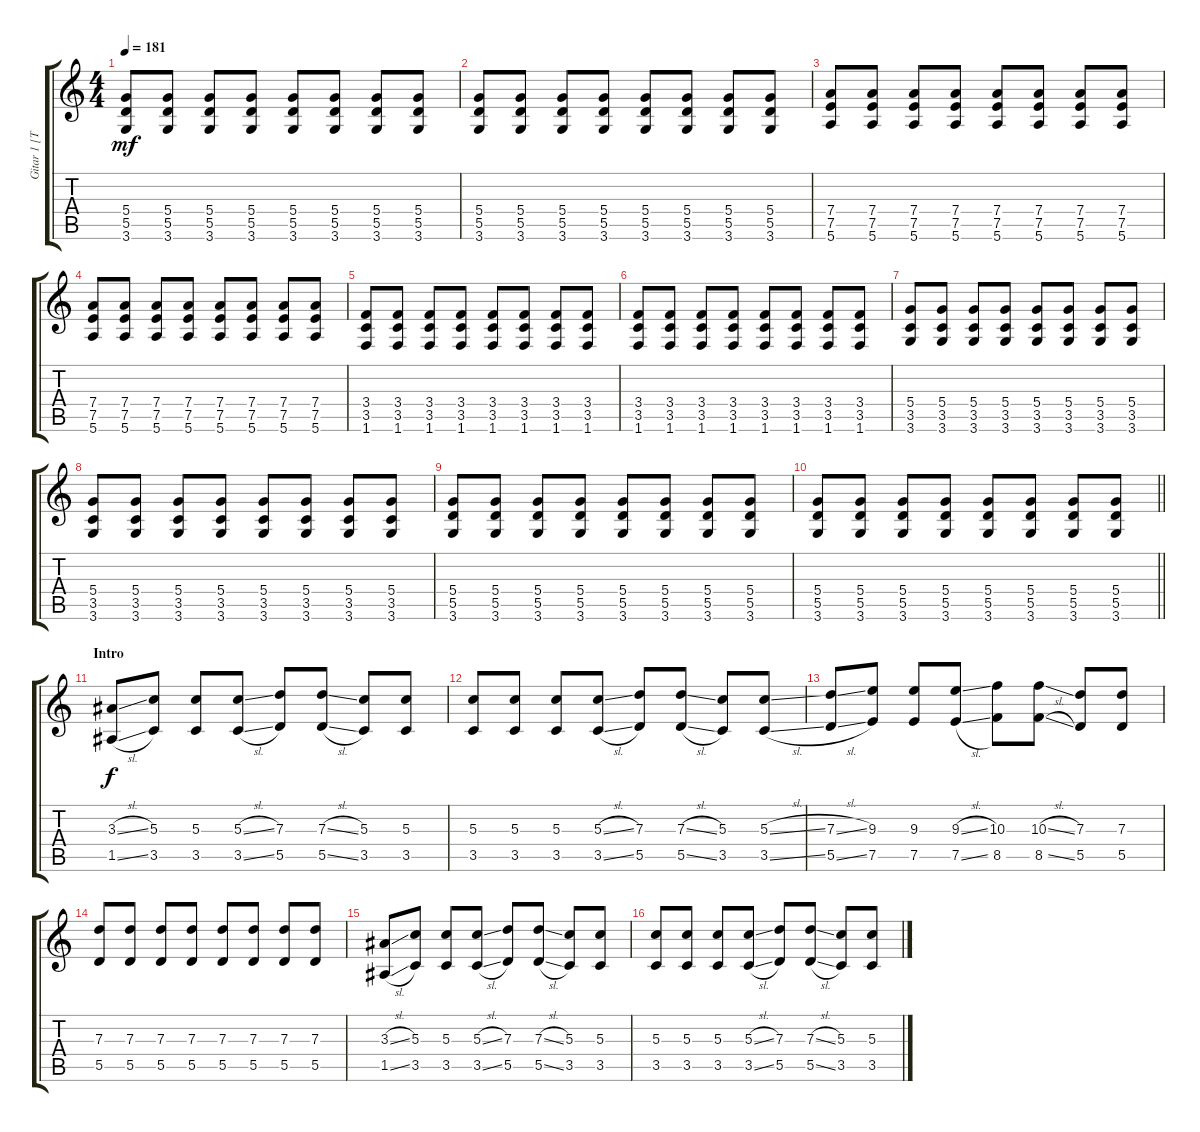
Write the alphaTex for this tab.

\track ("Gitar 1 [Toru]" "Gitar 1 [T") {instrument overdrivenguitar}
\staff {score tabs}
\tuning (E4 B3 G3 D3 A2 E2) {hide}
\ts (4 4)
\tempo 181
\clef g2
\ks c
(5.4 5.5 3.6).8{dy mf} (5.4 5.5 3.6).8 (5.4 5.5 3.6).8 (5.4 5.5 3.6).8 (5.4 5.5 3.6).8 (5.4 5.5 3.6).8 (5.4 5.5 3.6).8 (5.4 5.5 3.6).8 |
(5.4 5.5 3.6).8 (5.4 5.5 3.6).8 (5.4 5.5 3.6).8 (5.4 5.5 3.6).8 (5.4 5.5 3.6).8 (5.4 5.5 3.6).8 (5.4 5.5 3.6).8 (5.4 5.5 3.6).8 |
(7.4 7.5 5.6).8 (7.4 7.5 5.6).8 (7.4 7.5 5.6).8 (7.4 7.5 5.6).8 (7.4 7.5 5.6).8 (7.4 7.5 5.6).8 (7.4 7.5 5.6).8 (7.4 7.5 5.6).8 |
(7.4 7.5 5.6).8 (7.4 7.5 5.6).8 (7.4 7.5 5.6).8 (7.4 7.5 5.6).8 (7.4 7.5 5.6).8 (7.4 7.5 5.6).8 (7.4 7.5 5.6).8 (7.4 7.5 5.6).8 |
(3.4 3.5 1.6).8 (3.4 3.5 1.6).8 (3.4 3.5 1.6).8 (3.4 3.5 1.6).8 (3.4 3.5 1.6).8 (3.4 3.5 1.6).8 (3.4 3.5 1.6).8 (3.4 3.5 1.6).8 |
(3.4 3.5 1.6).8 (3.4 3.5 1.6).8 (3.4 3.5 1.6).8 (3.4 3.5 1.6).8 (3.4 3.5 1.6).8 (3.4 3.5 1.6).8 (3.4 3.5 1.6).8 (3.4 3.5 1.6).8 |
(5.4 3.5 3.6).8 (5.4 3.5 3.6).8 (5.4 3.5 3.6).8 (5.4 3.5 3.6).8 (5.4 3.5 3.6).8 (5.4 3.5 3.6).8 (5.4 3.5 3.6).8 (5.4 3.5 3.6).8 |
(5.4 3.5 3.6).8 (5.4 3.5 3.6).8 (5.4 3.5 3.6).8 (5.4 3.5 3.6).8 (5.4 3.5 3.6).8 (5.4 3.5 3.6).8 (5.4 3.5 3.6).8 (5.4 3.5 3.6).8 |
(5.4 5.5 3.6).8 (5.4 5.5 3.6).8 (5.4 5.5 3.6).8 (5.4 5.5 3.6).8 (5.4 5.5 3.6).8 (5.4 5.5 3.6).8 (5.4 5.5 3.6).8 (5.4 5.5 3.6).8 |
\barLineRight lightlight
(5.4 5.5 3.6).8 (5.4 5.5 3.6).8 (5.4 5.5 3.6).8 (5.4 5.5 3.6).8 (5.4 5.5 3.6).8 (5.4 5.5 3.6).8 (5.4 5.5 3.6).8 (5.4 5.5 3.6).8 |
\section ("" "Intro")
(3.3{sl} 1.5{sl}).8{dy f} (5.3 3.5).8 (5.3 3.5).8 (5.3{sl} 3.5{sl}).8 (7.3 5.5).8 (7.3{sl} 5.5{sl}).8 (5.3 3.5).8 (5.3 3.5).8 |
(5.3 3.5).8 (5.3 3.5).8 (5.3 3.5).8 (5.3{sl} 3.5{sl}).8 (7.3 5.5).8 (7.3{sl} 5.5{sl}).8 (5.3 3.5).8 (5.3{sl} 3.5{sl}).8 |
(7.3{sl} 5.5{sl}).8 (9.3 7.5).8 (9.3 7.5).8 (9.3{sl} 7.5{sl}).8 (10.3 8.5).8 (10.3{sl} 8.5{sl}).8 (7.3 5.5).8 (7.3 5.5).8 |
(7.3 5.5).8 (7.3 5.5).8 (7.3 5.5).8 (7.3 5.5).8 (7.3 5.5).8 (7.3 5.5).8 (7.3 5.5).8 (7.3 5.5).8 |
(3.3{sl} 1.5{sl}).8 (5.3 3.5).8 (5.3 3.5).8 (5.3{sl} 3.5{sl}).8 (7.3 5.5).8 (7.3{sl} 5.5{sl}).8 (5.3 3.5).8 (5.3 3.5).8 |
(5.3 3.5).8 (5.3 3.5).8 (5.3 3.5).8 (5.3{sl} 3.5{sl}).8 (7.3 5.5).8 (7.3{sl} 5.5{sl}).8 (5.3 3.5).8 (5.3{sl} 3.5{sl}).8
